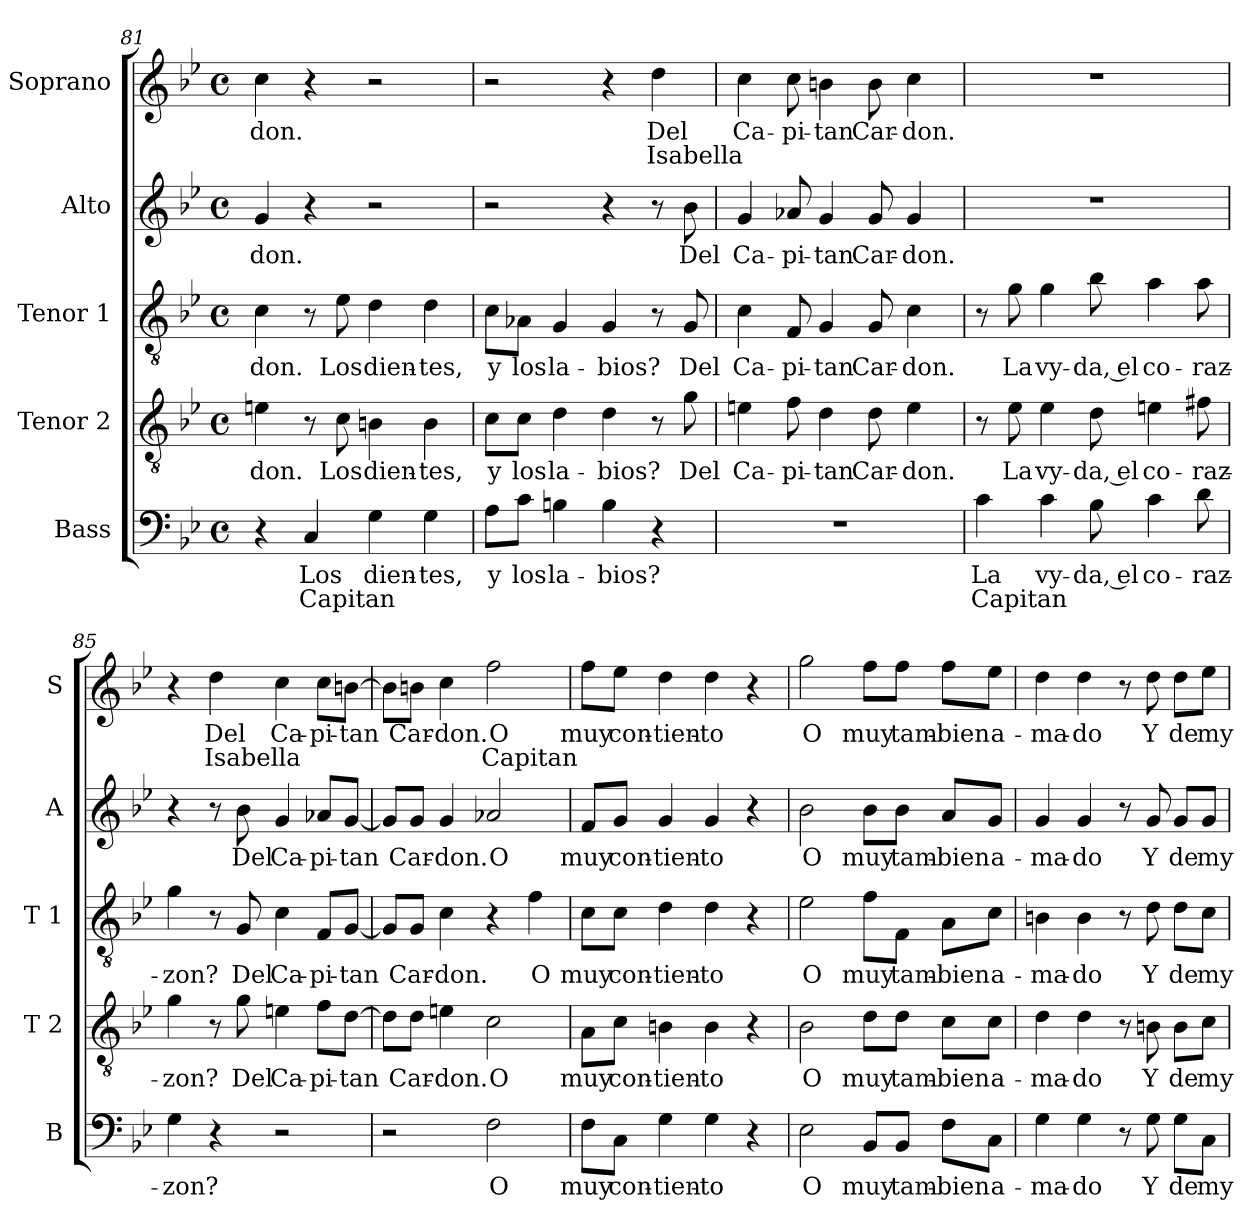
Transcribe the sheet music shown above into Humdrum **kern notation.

**kern	**text	**text	**kern	**text	**kern	**text	**kern	**text	**kern	**text	**text
*part5	*part5	*part5	*part4	*part4	*part3	*part3	*part2	*part2	*part1	*part1	*part1
*staff5	*staff5	*staff5	*staff4	*staff4	*staff3	*staff3	*staff2	*staff2	*staff1	*staff1	*staff1
*I"Bass	*	*	*I"Tenor 2	*	*I"Tenor 1	*	*I"Alto	*	*I"Soprano	*	*
*I'B	*	*	*I'T 2	*	*I'T 1	*	*I'A	*	*I'S	*	*
*clefF4	*	*	*clefGv2	*	*clefGv2	*	*clefG2	*	*clefG2	*	*
*k[b-e-]	*	*	*k[b-e-]	*	*k[b-e-]	*	*k[b-e-]	*	*k[b-e-]	*	*
*B-:	*	*	*B-:	*	*B-:	*	*B-:	*	*B-:	*	*
*M4/4	*	*	*M4/4	*	*M4/4	*	*M4/4	*	*M4/4	*	*
*met(c)	*	*	*met(c)	*	*met(c)	*	*met(c)	*	*met(c)	*	*
=81	=81	=81	=81	=81	=81	=81	=81	=81	=81	=81	=81
!	!	!	!	!LO:LY:b	!	!LO:LY:b	!	!LO:LY:b	!	!LO:LY:b	!
4r	.	.	4en\	-don.	4c\	-don.	4g/	-don.	4cc\	-don.	.
!	!LO:LY:b	!LO:LY:a	!	!	!	!	!	!	!	!	!
4C/	Los	Capitan	8r	.	8r	.	4r	.	4r	.	.
!	!	!	!	!LO:LY:b	!	!LO:LY:b	!	!	!	!	!
.	.	.	8c\	Los	8e-\	Los	.	.	.	.	.
!	!LO:LY:b	!	!	!LO:LY:b	!	!LO:LY:b	!	!	!	!	!
4G\	dien-	.	4Bn\	dien-	4d\	dien-	2r	.	2r	.	.
!	!LO:LY:b	!	!	!LO:LY:b	!	!LO:LY:b	!	!	!	!	!
4G\	-tes,	.	4B\	-tes,	4d\	-tes,	.	.	.	.	.
=82	=82	=82	=82	=82	=82	=82	=82	=82	=82	=82	=82
!	!LO:LY:b	!	!	!LO:LY:b	!	!LO:LY:b	!	!	!	!	!
8A\L	y	.	8c\L	y	8c\L	y	2r	.	2r	.	.
!	!LO:LY:b	!	!	!LO:LY:b	!	!LO:LY:b	!	!	!	!	!
8c\J	los	.	8c\J	los	8A-X\J	los	.	.	.	.	.
!	!LO:LY:b	!	!	!LO:LY:b	!	!LO:LY:b	!	!	!	!	!
4Bn\	la-	.	4d\	la-	4G/	la-	.	.	.	.	.
!	!LO:LY:b	!	!	!LO:LY:b	!	!LO:LY:b	!	!	!	!	!
4B\	-bios?	.	4d\	-bios?	4G/	-bios?	4r	.	4r	.	.
!	!	!	!	!	!	!	!	!	!	!LO:LY:b	!LO:LY:a
4r	.	.	8r	.	8r	.	8r	.	4dd\	Del	Isabella
!	!	!	!	!LO:LY:b	!	!LO:LY:b	!	!LO:LY:b	!	!	!
.	.	.	8g\	Del	8G/	Del	8b-\	Del	.	.	.
=83	=83	=83	=83	=83	=83	=83	=83	=83	=83	=83	=83
!	!	!	!	!LO:LY:b	!	!LO:LY:b	!	!LO:LY:b	!	!LO:LY:b	!
1r	.	.	4en\	Ca-	4c\	Ca-	4g/	Ca-	4cc\	Ca-	.
!	!	!	!	!LO:LY:b	!	!LO:LY:b	!	!LO:LY:b	!	!LO:LY:b	!
.	.	.	8f\	-pi-	8F/	-pi-	8a-X/	-pi-	8cc\	-pi-	.
!	!	!	!	!LO:LY:b	!	!LO:LY:b	!	!LO:LY:b	!	!LO:LY:b	!
.	.	.	4d\	-tan	4G/	-tan	4g/	-tan	4bn\	-tan	.
!	!	!	!	!LO:LY:b	!	!LO:LY:b	!	!LO:LY:b	!	!LO:LY:b	!
.	.	.	8d\	Car-	8G/	Car-	8g/	Car-	8b\	Car-	.
!	!	!	!	!LO:LY:b	!	!LO:LY:b	!	!LO:LY:b	!	!LO:LY:b	!
.	.	.	4e\	-don.	4c\	-don.	4g/	-don.	4cc\	-don.	.
=84	=84	=84	=84	=84	=84	=84	=84	=84	=84	=84	=84
!	!LO:LY:b	!LO:LY:a	!	!	!	!	!	!	!	!	!
4c\	La	Capitan	8r	.	8r	.	1r	.	1r	.	.
!	!	!	!	!LO:LY:b	!	!LO:LY:b	!	!	!	!	!
.	.	.	8e-\	La	8g\	La	.	.	.	.	.
!	!LO:LY:b	!	!	!LO:LY:b	!	!LO:LY:b	!	!	!	!	!
4c\	vy-	.	4e-\	vy-	4g\	vy-	.	.	.	.	.
!	!LO:LY:b	!	!	!LO:LY:b	!	!LO:LY:b	!	!	!	!	!
8B-\	-da, el	.	8d\	-da, el	8b-\	-da, el	.	.	.	.	.
!	!LO:LY:b	!	!	!LO:LY:b	!	!LO:LY:b	!	!	!	!	!
4c\	co-	.	4en\	co-	4a\	co-	.	.	.	.	.
!	!LO:LY:b	!	!	!LO:LY:b	!	!LO:LY:b	!	!	!	!	!
8d\	-raz-	.	8f#X\	-raz-	8a\	-raz-	.	.	.	.	.
!!LO:LB:g=z
=85	=85	=85	=85	=85	=85	=85	=85	=85	=85	=85	=85
!	!LO:LY:b	!	!	!LO:LY:b	!	!LO:LY:b	!	!	!	!	!
4G\	-zon?	.	4g\	-zon?	4g\	-zon?	4r	.	4r	.	.
!	!	!	!	!	!	!	!	!	!	!LO:LY:b	!LO:LY:a
4r	.	.	8r	.	8r	.	8r	.	4dd\	Del	Isabella
!	!	!	!	!LO:LY:b	!	!LO:LY:b	!	!LO:LY:b	!	!	!
.	.	.	8g\	Del	8G/	Del	8b-\	Del	.	.	.
!	!	!	!	!LO:LY:b	!	!LO:LY:b	!	!LO:LY:b	!	!LO:LY:b	!
2r	.	.	4en\	Ca-	4c\	Ca-	4g/	Ca-	4cc\	Ca-	.
!	!	!	!	!LO:LY:b	!	!LO:LY:b	!	!LO:LY:b	!	!LO:LY:b	!
.	.	.	8f\L	-pi-	8F/L	-pi-	8a-X/L	-pi-	8cc\L	-pi-	.
!	!	!	!	!LO:LY:b	!	!LO:LY:b	!	!LO:LY:b	!	!LO:LY:b	!
.	.	.	[8d\J	-tan	[8G/J	-tan	[8g/J	-tan	[8bn\J	-tan	.
=86	=86	=86	=86	=86	=86	=86	=86	=86	=86	=86	=86
2r	.	.	8d\L]	.	8G/L]	.	8g/L]	.	8b\L]	.	.
!	!	!	!	!LO:LY:b	!	!LO:LY:b	!	!LO:LY:b	!	!LO:LY:b	!
.	.	.	8d\J	Car-	8G/J	Car-	8g/J	Car-	8bn\J	Car-	.
!	!	!	!	!LO:LY:b	!	!LO:LY:b	!	!LO:LY:b	!	!LO:LY:b	!
.	.	.	4en\	-don.	4c\	-don.	4g/	-don.	4cc\	-don.	.
!	!LO:LY:b	!	!	!LO:LY:b	!	!	!	!LO:LY:b	!	!LO:LY:b	!LO:LY:a
2F\	O	.	2c\	O	4r	.	2a-X/	O	2ff\	O	Capitan
!	!	!	!	!	!	!LO:LY:b	!	!	!	!	!
.	.	.	.	.	4f\	O	.	.	.	.	.
=87	=87	=87	=87	=87	=87	=87	=87	=87	=87	=87	=87
!	!LO:LY:b	!	!	!LO:LY:b	!	!LO:LY:b	!	!LO:LY:b	!	!LO:LY:b	!
8F\L	muy	.	8A\L	muy	8c\L	muy	8f/L	muy	8ff\L	muy	.
!	!LO:LY:b	!	!	!LO:LY:b	!	!LO:LY:b	!	!LO:LY:b	!	!LO:LY:b	!
8C\J	con-	.	8c\J	con-	8c\J	con-	8g/J	con-	8ee-\J	con-	.
!	!LO:LY:b	!	!	!LO:LY:b	!	!LO:LY:b	!	!LO:LY:b	!	!LO:LY:b	!
4G\	-tien-	.	4Bn\	-tien-	4d\	-tien-	4g/	-tien-	4dd\	-tien-	.
!	!LO:LY:b	!	!	!LO:LY:b	!	!LO:LY:b	!	!LO:LY:b	!	!LO:LY:b	!
4G\	-to	.	4B\	-to	4d\	-to	4g/	-to	4dd\	-to	.
4r	.	.	4r	.	4r	.	4r	.	4r	.	.
=88	=88	=88	=88	=88	=88	=88	=88	=88	=88	=88	=88
!	!LO:LY:b	!	!	!LO:LY:b	!	!LO:LY:b	!	!LO:LY:b	!	!LO:LY:b	!
2E-\	O	.	2B-\	O	2e-\	O	2b-\	O	2gg\	O	.
!	!LO:LY:b	!	!	!LO:LY:b	!	!LO:LY:b	!	!LO:LY:b	!	!LO:LY:b	!
8BB-/L	muy	.	8d\L	muy	8f\L	muy	8b-\L	muy	8ff\L	muy	.
!	!LO:LY:b	!	!	!LO:LY:b	!	!LO:LY:b	!	!LO:LY:b	!	!LO:LY:b	!
8BB-/J	tam-	.	8d\J	tam-	8F\J	tam-	8b-\J	tam-	8ff\J	tam-	.
!	!LO:LY:b	!	!	!LO:LY:b	!	!LO:LY:b	!	!LO:LY:b	!	!LO:LY:b	!
8F\L	-bien	.	8c\L	-bien	8A\L	-bien	8a/L	-bien	8ff\L	-bien	.
!	!LO:LY:b	!	!	!LO:LY:b	!	!LO:LY:b	!	!LO:LY:b	!	!LO:LY:b	!
8C\J	a-	.	8c\J	a-	8c\J	a-	8g/J	a-	8ee-\J	a-	.
=89	=89	=89	=89	=89	=89	=89	=89	=89	=89	=89	=89
!	!LO:LY:b	!	!	!LO:LY:b	!	!LO:LY:b	!	!LO:LY:b	!	!LO:LY:b	!
4G\	-ma-	.	4d\	-ma-	4Bn\	-ma-	4g/	-ma-	4dd\	-ma-	.
!	!LO:LY:b	!	!	!LO:LY:b	!	!LO:LY:b	!	!LO:LY:b	!	!LO:LY:b	!
4G\	-do	.	4d\	-do	4B\	-do	4g/	-do	4dd\	-do	.
8r	.	.	8r	.	8r	.	8r	.	8r	.	.
!	!LO:LY:b	!	!	!LO:LY:b	!	!LO:LY:b	!	!LO:LY:b	!	!LO:LY:b	!
8G\	Y	.	8Bn\	Y	8d\	Y	8g/	Y	8dd\	Y	.
!	!LO:LY:b	!	!	!LO:LY:b	!	!LO:LY:b	!	!LO:LY:b	!	!LO:LY:b	!
8G\L	de	.	8B\L	de	8d\L	de	8g/L	de	8dd\L	de	.
!	!LO:LY:b	!	!	!LO:LY:b	!	!LO:LY:b	!	!LO:LY:b	!	!LO:LY:b	!
8C\J	my	.	8c\J	my	8c\J	my	8g/J	my	8ee-\J	my	.
=	=	=	=	=	=	=	=	=	=	=	=
*-	*-	*-	*-	*-	*-	*-	*-	*-	*-	*-	*-
